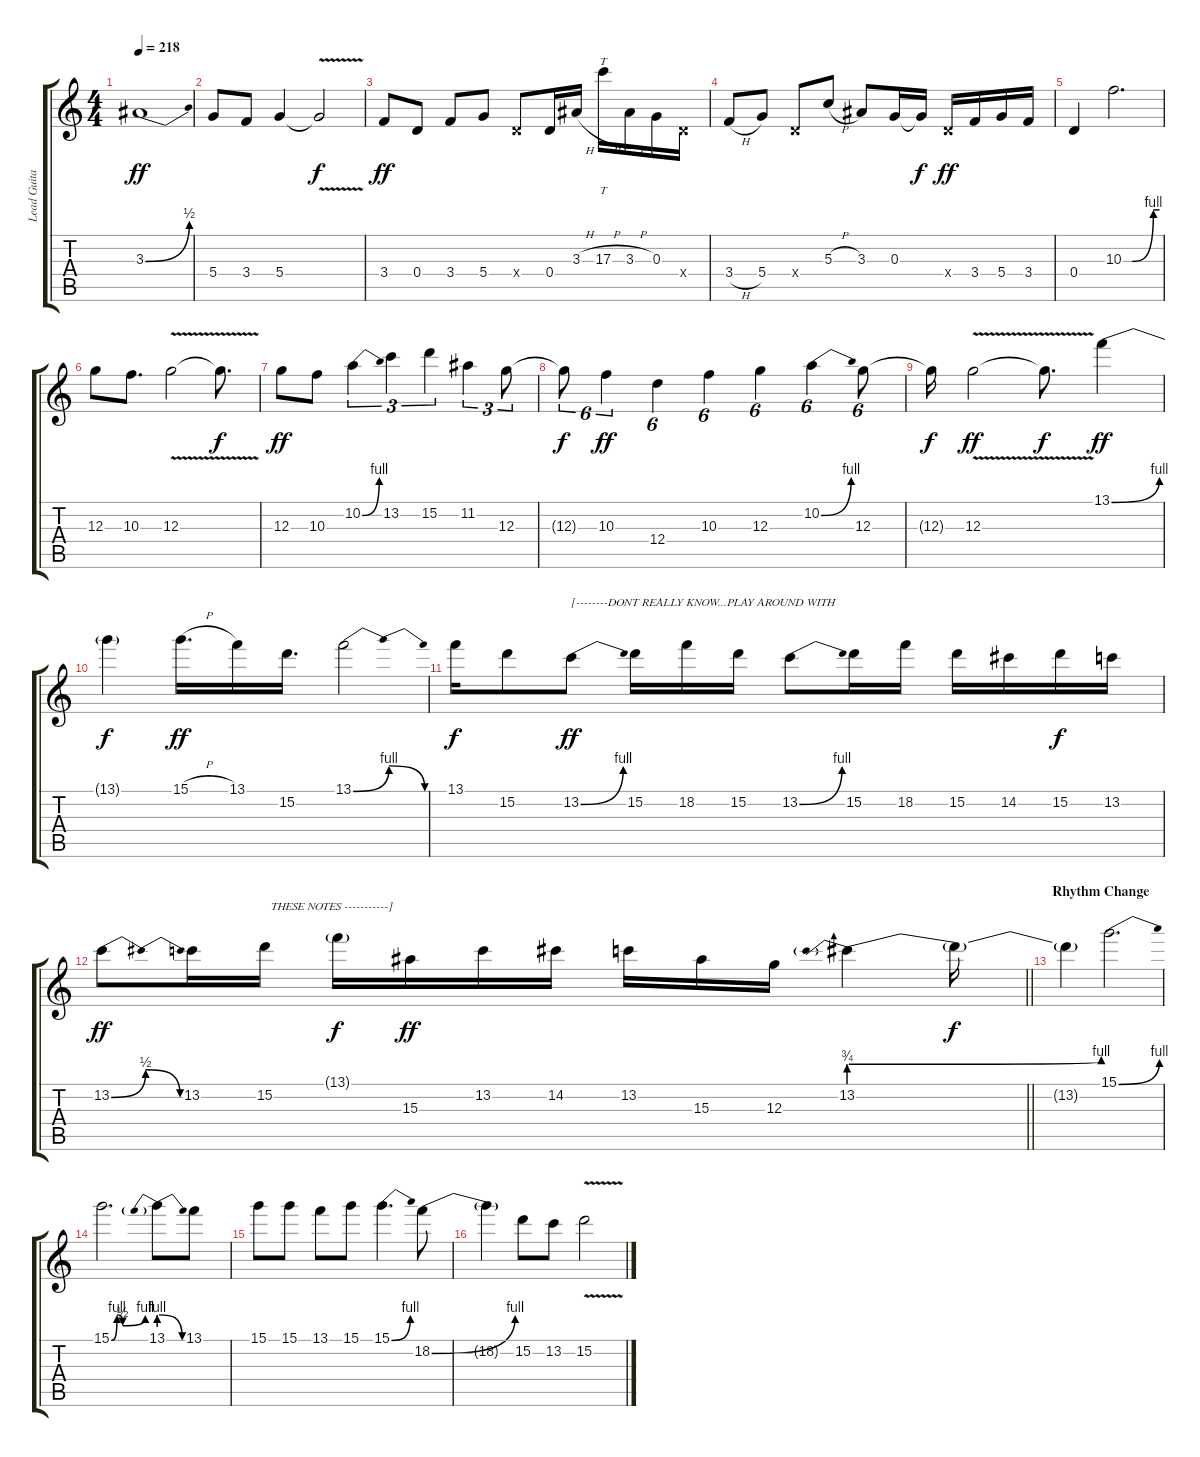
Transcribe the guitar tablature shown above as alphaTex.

\track ("Lead Guitar [Tony Rombola]" "Lead Guita") {instrument distortionguitar}
\staff {score tabs}
\tuning (E4 B3 G3 D3 A2 D2) {hide}
\ts (4 4)
\tempo 218
\clef g2
\ks c
3.3{be (bend 0 0 60 2)}.1{dy ff} |
5.4.8 3.4.8 5.4.4 5.4{v t}.2{dy f} |
3.4.8{dy ff} 0.4.8 3.4.8 5.4.8 0.4{x}.8 0.4.16 3.3{h}.16 17.3{h}.16{tt} 3.3{h}.16 0.3.16 0.4{x}.16 |
3.4{h}.8 5.4.8 0.4{x}.8 5.3{h}.8 3.3.8 0.3.16 0.3{t}.16{dy f} 0.4{x}.16{dy ff} 3.4.16 5.4.16 3.4.16 |
0.4.4 10.3{be (custom 0 0 15 0 50 4 60 4)}.2{d} |
12.3.8 10.3.8{d} 12.3{v}.2 12.3{t}.8{d dy f} |
12.3.8{dy ff} 10.3.8 10.2{be (bend 0 0 60 4)}.4{tu (3 2)} 13.2.4{tu (3 2)} 15.2.4{tu (3 2)} 11.2.4{tu (3 2)} 12.3.8{tu (3 2)} |
12.3{t}.8{tu (6 4) dy f} 10.3.4{tu (6 4) dy ff} 12.4.4{tu (6 4)} 10.3.4{tu (6 4)} 12.3.4{tu (6 4)} 10.2{be (bend 0 0 60 4)}.4{tu (6 4)} 12.3.8{tu (6 4)} |
12.3{t}.16{dy f} 12.3{v}.2{dy ff} 12.3{t}.8{d dy f} 13.1{be (bend 0 0 60 4)}.4{dy ff} |
13.1{t}.4{dy f} 15.1{h}.16{d dy ff} 13.1.16 15.2.16{d} 13.1{be (bendrelease 0 0 15 4 45 4 60 0)}.2 |
13.1.16{dy f} 15.2.8 13.2{be (bend 0 0 60 4)}.8{txt "[--------DONT REALLY KNOW...PLAY AROUND WITH" dy ff} 15.2.16 18.2.16 15.2.16 13.2{be (bend 0 0 60 4)}.8 15.2.16 18.2.16 15.2.16 14.2.16 15.2.16{dy f} 13.2.16 |
\barLineRight lightlight
13.2{be (bendrelease 0 0 20 2 35 2 60 0)}.8{dy ff} 13.2.16 15.2.16{txt "  THESE NOTES -----------]"} 13.1{g}.16{dy f} 15.3.16{dy ff} 13.2.16 14.2.16 13.2.16 15.3.16 12.3.16 13.2{be (prebendbend 0 3 60 4)}.4 13.2{t}.16{dy f} |
\section ("" "Rhythm Change")
13.2{t}.4 15.1{be (bend 0 0 60 4)}.2{d} |
15.1{be (custom 0 0 10 4 20 2 60 4)}.2{d} 13.1{be (prebendrelease 0 4 60 0)}.8 13.1.8 |
15.1.8 15.1.8 13.1.8 15.1.8 15.1{be (bend 0 0 60 4)}.4{d} 18.2{be (bend 0 0 60 4)}.8 |
18.2{t}.4 15.2.8 13.2.8 15.2{v}.2
